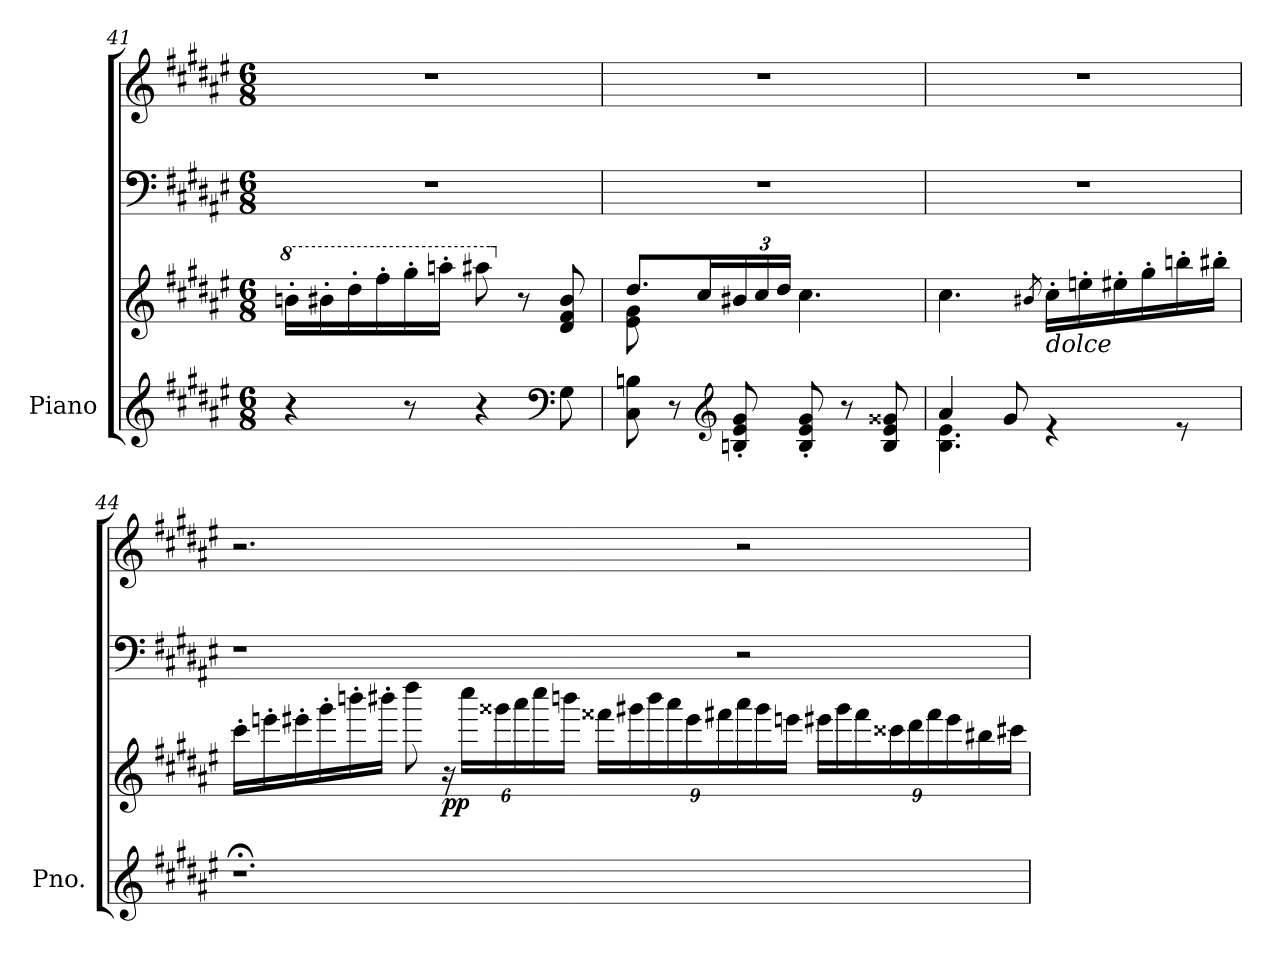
**kern	**kern	**kern	**kern	**dynam
*part1	*part1	*part1	*part1	*part1
*staff4	*staff3	*staff2	*staff1	*staff1/2/3/4
*I"Piano	*	*	*	*
*I'Pno.	*	*	*	*
*clefG2	*clefG2	*clefF4	*clefG2	*
*k[f#c#g#d#a#e#]	*k[f#c#g#d#a#e#]	*k[f#c#g#d#a#e#]	*k[f#c#g#d#a#e#]	*
*M6/8	*M6/8	*M6/8	*M6/8	*
*	*8va	*	*	*
=41	=41	=41	=41	=41
4r	16bbn'\LL	2.r	2.r	.
.	16bb#X'\	.	.	.
.	16ddd#'\	.	.	.
.	16fff#'\	.	.	.
8r	16ggg#'\	.	.	.
.	16aaan'\JJ	.	.	.
4r	8aaa#X\	.	.	.
*	*X8va	*	*	*
.	8r	.	.	.
*clefF4	*	*	*	*
8G#\	8d#/ 8f#/ 8b#/	.	.	.
=42	=42	=42	=42	=42
*	*^	*	*	*
8C#\ 8Bn\	8e#\ 8g#\	8.dd#/L	2.r	2.r	.
8r	8ryy	.	.	.	.
.	.	16cc#/L	.	.	.
*clefG2	*	*	*	*	*
*	*	*Xbrackettup	*	*	*
8Bn/' 8e#/' 8g#/'	2ryy	24b#X/	.	.	.
.	.	24cc#/	.	.	.
.	.	24dd#/JJ	.	.	.
8B/' 8e#/' 8g#/'	.	4.cc#\	.	.	.
8r	.	.	.	.	.
8B/ 8e#/ 8g##X/	.	.	.	.	.
*	*v	*v	*	*	*
!!LO:LB:g=z
=43	=43	=43	=43	=43
*^	*	*	*	*
4a#/	4.B\ 4.e#\	4.cc#\	2.r	2.r	.
8g#/	.	.	.	.	.
.	.	8qb#X/	.	.	.
!	!	!LO:TX:b:i:t=dolce	!	!	!
4re	8ryy	16cc#'\LL	.	.	.
.	.	16een'\	.	.	.
.	4ryy	16ee#X'\	.	.	.
.	.	16gg#'\	.	.	.
8re	.	16bbn'\	.	.	.
.	.	16bb#X'\JJ	.	.	.
*v	*v	*	*	*	*
=44	=44	=44	=44	=44
1.r;<	16ccc#'\LL	1r	2.r	.
.	16eeen'\	.	.	.
.	16eee#X'\	.	.	.
.	16ggg#'\	.	.	.
.	16bbbn'\	.	.	.
.	16bbb#X'\JJ	.	.	.
.	8dddd#\	.	.	.
!	!	!	!	!LO:DY:b=3
.	24r	.	.	pp
.	24cccc#\LL	.	.	.
.	24ggg##X\	.	.	.
.	24aaa#\	.	.	.
.	24cccc#\	.	.	.
.	24bbbn\JJ	.	.	.
.	24fff##X\LL	.	4ryy	.
.	24ggg#X\	.	.	.
.	24bbb\	.	.	.
.	24aaa#\	.	.	.
.	24eee#\	.	.	.
.	24fff#X\	.	.	.
.	24aaa#\	2r	2r	.
.	24ggg#\	.	.	.
.	24eeen\JJ	.	.	.
.	24eee#X\LL	.	.	.
.	24ggg#\	.	.	.
.	24fff#\	.	.	.
.	24ccc##X\	.	.	.
.	24ddd#\	.	.	.
.	24fff#\	.	.	.
.	24eee#\	.	.	.
.	24bb#X\	.	.	.
.	24ccc#X\JJ	.	.	.
=	=	=	=	=
*-	*-	*-	*-	*-
